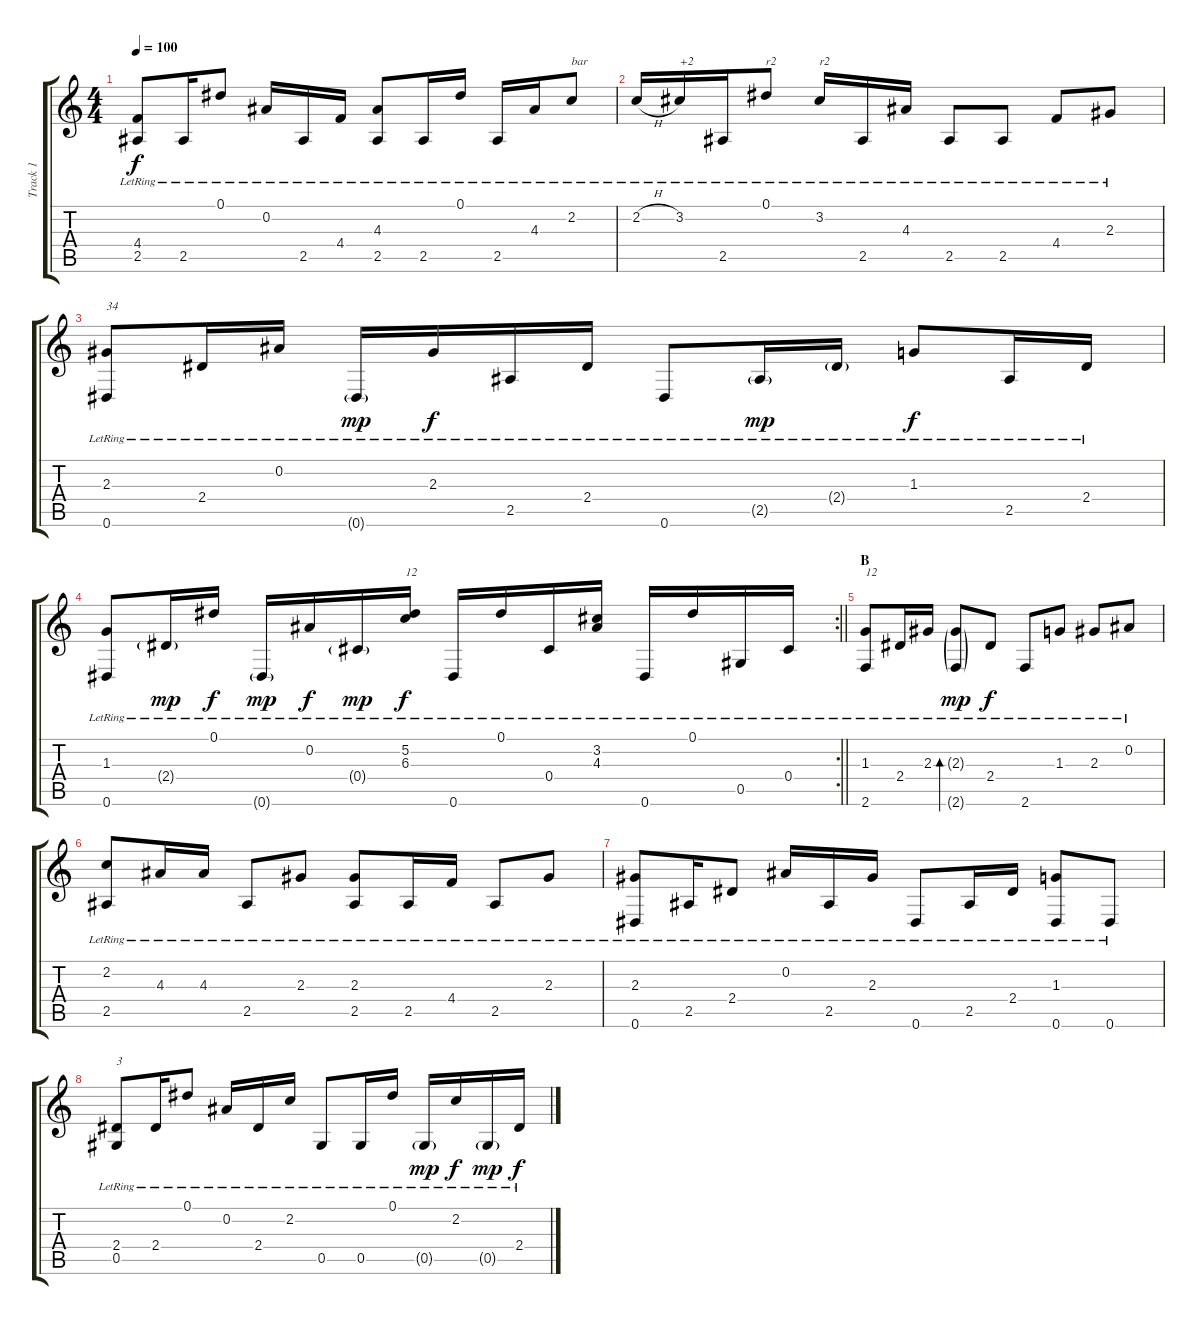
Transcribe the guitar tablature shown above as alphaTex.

\track ("Track 1" "Track 1") {instrument acousticguitarsteel}
\staff {score tabs}
\tuning (Eb4 Bb3 Gb3 Db3 Ab2 Eb2) {hide}
\ts (4 4)
\tempo 100
\clef g2
\ks c
(4.4{lr} 2.5{lr}).8{dy f} 2.5{lr}.16 0.1{lr}.8 0.2{lr}.16 2.5{lr}.16 4.4{lr}.16 (4.3{lr} 2.5{lr}).8 2.5{lr}.16 0.1{lr}.16 2.5{lr}.16 4.3{lr}.16 2.2{lr}.8{txt "bar"} |
2.2{h lr}.16 3.2{lr}.16{txt "+2"} 2.5{lr}.16 0.1{lr}.8{txt "r2"} 3.2{lr}.16{txt "r2"} 2.5{lr}.16 4.3{lr}.16 2.5{lr}.8 2.5{lr}.8 4.4{lr}.8 2.3{lr}.8 |
(2.3{lr} 0.6{lr}).8{txt "34"} 2.4{lr}.16 0.2{lr}.16 0.6{g lr}.16{dy mp} 2.3{lr}.16{dy f} 2.5{lr}.16 2.4{lr}.16 0.6{lr}.8 2.5{g lr}.16{dy mp} 2.4{g lr}.16 1.3{lr}.8{dy f} 2.5{lr}.16 2.4{lr}.16 |
\rc 2
\barLineRight lightlight
(1.3{lr} 0.6{lr}).8 2.4{g lr}.16{dy mp} 0.1{lr}.16{dy f} 0.6{g lr}.16{dy mp} 0.2{lr}.16{dy f} 0.4{g lr}.16{dy mp} (5.2{lr} 6.3).16{txt "12" dy f} 0.6{lr}.16 0.1{lr}.16 0.4{lr}.16 (3.2{lr} 4.3{lr}).16 0.6{lr}.16 0.1{lr}.16 0.5{lr}.16 0.4{lr}.16 |
\section ("" "B")
(1.3{lr} 2.6{lr}).8{txt "12"} 2.4{lr}.16 2.3{lr}.16 (2.3{g lr} 2.6{g}).8{bd 60 dy mp} 2.4{lr}.8{dy f} 2.6{lr}.8 1.3{lr}.8 2.3{lr}.8 0.2{lr}.8 |
(2.2{lr} 2.5{lr}).8 4.3{lr}.16 4.3{lr}.16 2.5{lr}.8 2.3{lr}.8 (2.3{lr} 2.5{lr}).8 2.5{lr}.16 4.4{lr}.16 2.5{lr}.8 2.3{lr}.8 |
(2.3{lr} 0.6{lr}).8 2.5{lr}.16 2.4{lr}.8 0.2{lr}.16 2.5{lr}.16 2.3{lr}.16 0.6{lr}.8 2.5{lr}.16 2.4{lr}.16 (1.3{lr} 0.6{lr}).8 0.6{lr}.8 |
(2.4{lr} 0.5{lr}).8{txt "3"} 2.4{lr}.16 0.1{lr}.8 0.2{lr}.16 2.4{lr}.16 2.2{lr}.16 0.5{lr}.8 0.5{lr}.16 0.1{lr}.16 0.5{g lr}.16{dy mp} 2.2{lr}.16{dy f} 0.5{g lr}.16{dy mp} 2.4{lr}.16{dy f}
